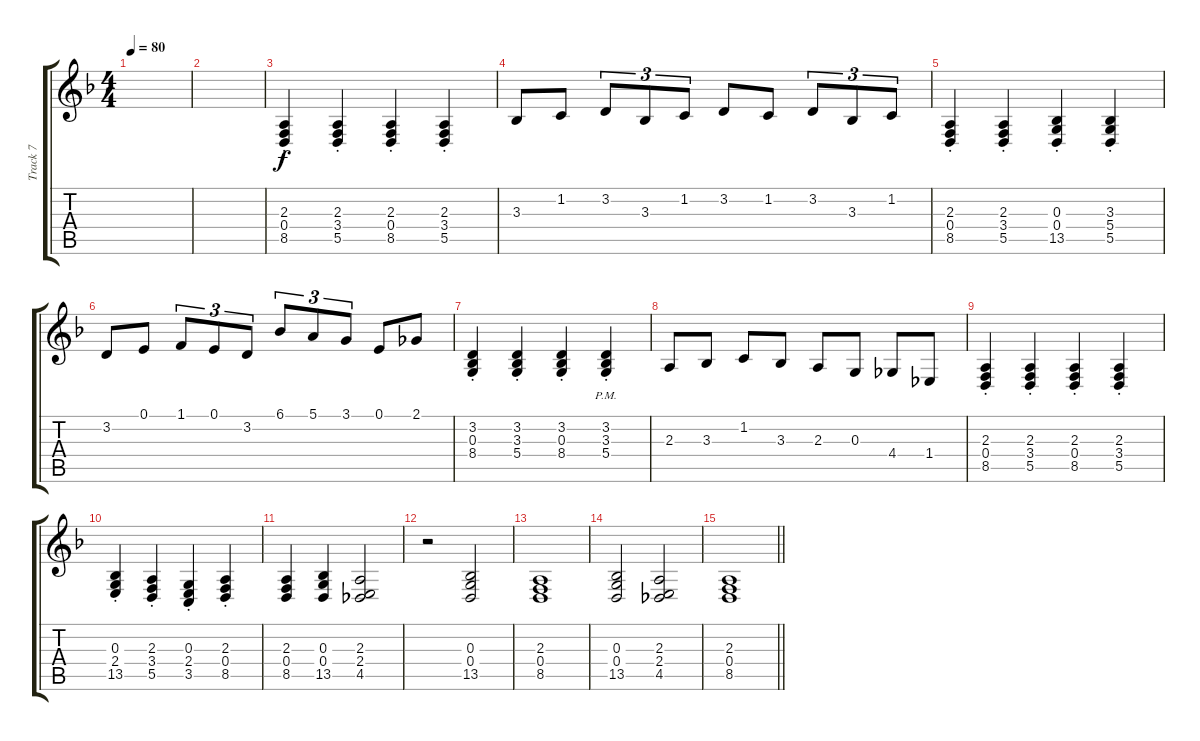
\track ("Track 7" "Track 7") {instrument churchorgan}
\staff {score tabs}
\tuning (E4 B3 G3 D3 A2 E2) {hide}
\ts (4 4)
\tempo 80
\clef g2
\ks dminor
|
|
(2.3{st} 0.4{st} 8.5{st}).4 (2.3{st} 3.4{st} 5.5{st}).4 (2.3{st} 0.4{st} 8.5{st}).4 (2.3{st} 3.4{st} 5.5{st}).4 |
3.3.8 1.2.8 3.2.8{tu (3 2)} 3.3.8{tu (3 2)} 1.2.8{tu (3 2)} 3.2.8 1.2.8 3.2.8{tu (3 2)} 3.3.8{tu (3 2)} 1.2.8{tu (3 2)} |
(2.3{st} 0.4{st} 8.5{st}).4 (2.3{st} 3.4{st} 5.5{st}).4 (0.3{st} 0.4{st} 13.5{st}).4 (3.3{st} 5.4{st} 5.5{st}).4 |
3.2.8 0.1.8 1.1.8{tu (3 2)} 0.1.8{tu (3 2)} 3.2.8{tu (3 2)} 6.1.8{tu (3 2)} 5.1.8{tu (3 2)} 3.1.8{tu (3 2)} 0.1.8 2.1.8 |
(3.2{st} 0.3{st} 8.4{st}).4 (3.2{st} 3.3{st} 5.4{st}).4 (3.2{st} 0.3{st} 8.4{st}).4 (3.2{pm} 3.3{st} 5.4{st}).4 |
2.3.8 3.3.8 1.2.8 3.3.8 2.3.8 0.3.8 4.4.8 1.4.8 |
(2.3{st} 0.4{st} 8.5{st}).4 (2.3{st} 3.4{st} 5.5{st}).4 (2.3{st} 0.4{st} 8.5{st}).4 (2.3{st} 3.4{st} 5.5{st}).4 |
(0.3{st} 2.4{st} 13.5{st}).4 (2.3{st} 3.4{st} 5.5{st}).4 (0.3{st} 2.4{st} 3.5{st}).4 (2.3{st} 0.4{st} 8.5{st}).4 |
(2.3 0.4 8.5).4 (0.3 0.4 13.5).4 (2.3 2.4 4.5).2 |
r.2 (0.3 0.4 13.5).2 |
(2.3 0.4 8.5).1 |
(0.3 0.4 13.5).2 (2.3 2.4 4.5).2 |
\barLineRight lightlight
(2.3 0.4 8.5).1
